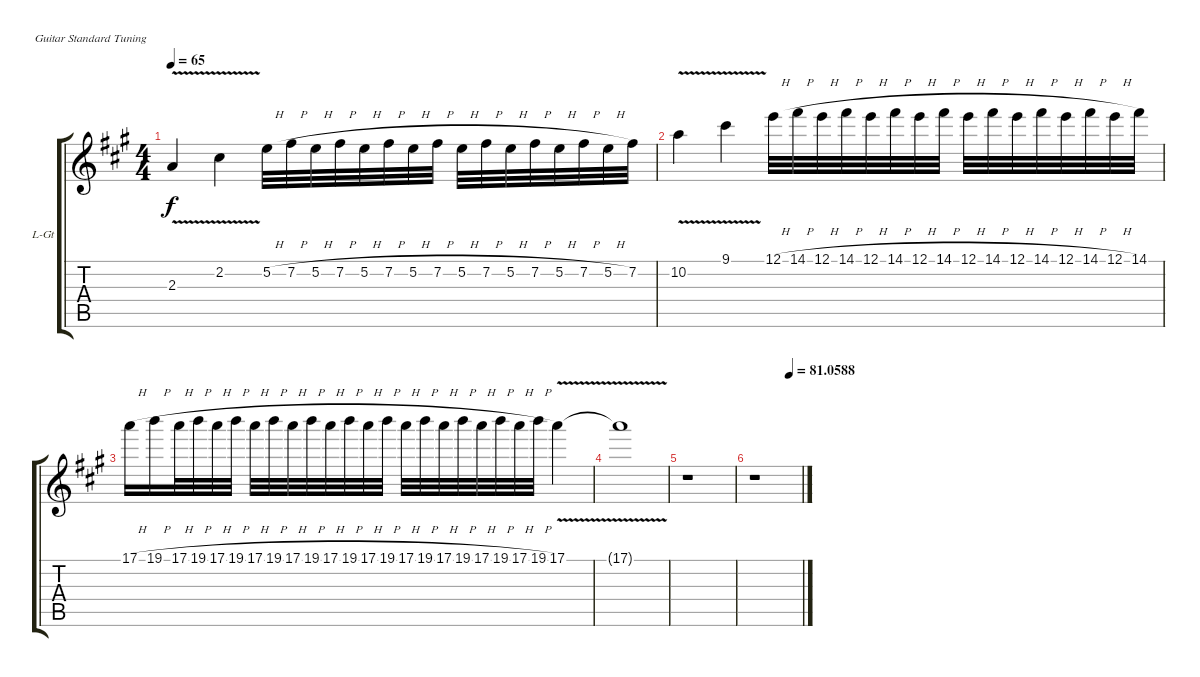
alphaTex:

\bracketExtendMode groupsimilarinstruments
\firstSystemTrackNameOrientation horizontal
\otherSystemsTrackNameOrientation horizontal
\track ("Lead Guitar" "L-Gt") {instrument overdrivenguitar}
\staff {score tabs}
\tuning (E4 B3 G3 D3 A2 E2)
\ts (4 4)
\tempo 65
\clef g2
\ks a
2.3{v}.4{dy f} 2.2{v}.4 5.2{h}.32 7.2{h}.32 5.2{h}.32 7.2{h}.32 5.2{h}.32 7.2{h}.32 5.2{h}.32 7.2{h}.32 5.2{h}.32 7.2{h}.32 5.2{h}.32 7.2{h}.32 5.2{h}.32 7.2{h}.32 5.2{h}.32 7.2.32 |
10.2{v}.4 9.1{v}.4 12.1{h}.32 14.1{h}.32 12.1{h}.32 14.1{h}.32 12.1{h}.32 14.1{h}.32 12.1{h}.32 14.1{h}.32 12.1{h}.32 14.1{h}.32 12.1{h}.32 14.1{h}.32 12.1{h}.32 14.1{h}.32 12.1{h}.32 14.1.32 |
17.1{h}.16 19.1{h}.16 17.1{h}.32 19.1{h}.32 17.1{h}.32 19.1{h}.32 17.1{h}.32 19.1{h}.32 17.1{h}.32 19.1{h}.32 17.1{h}.32 19.1{h}.32 17.1{h}.32 19.1{h}.32 17.1{h}.32 19.1{h}.32 17.1{h}.32 19.1{h}.32 17.1{h}.32 19.1{h}.32 17.1{h}.32 19.1{h}.32 17.1{v}.4 |
17.1{v t}.1 |
r.1 |
\tempo (81.0588 0.75)
r.1
